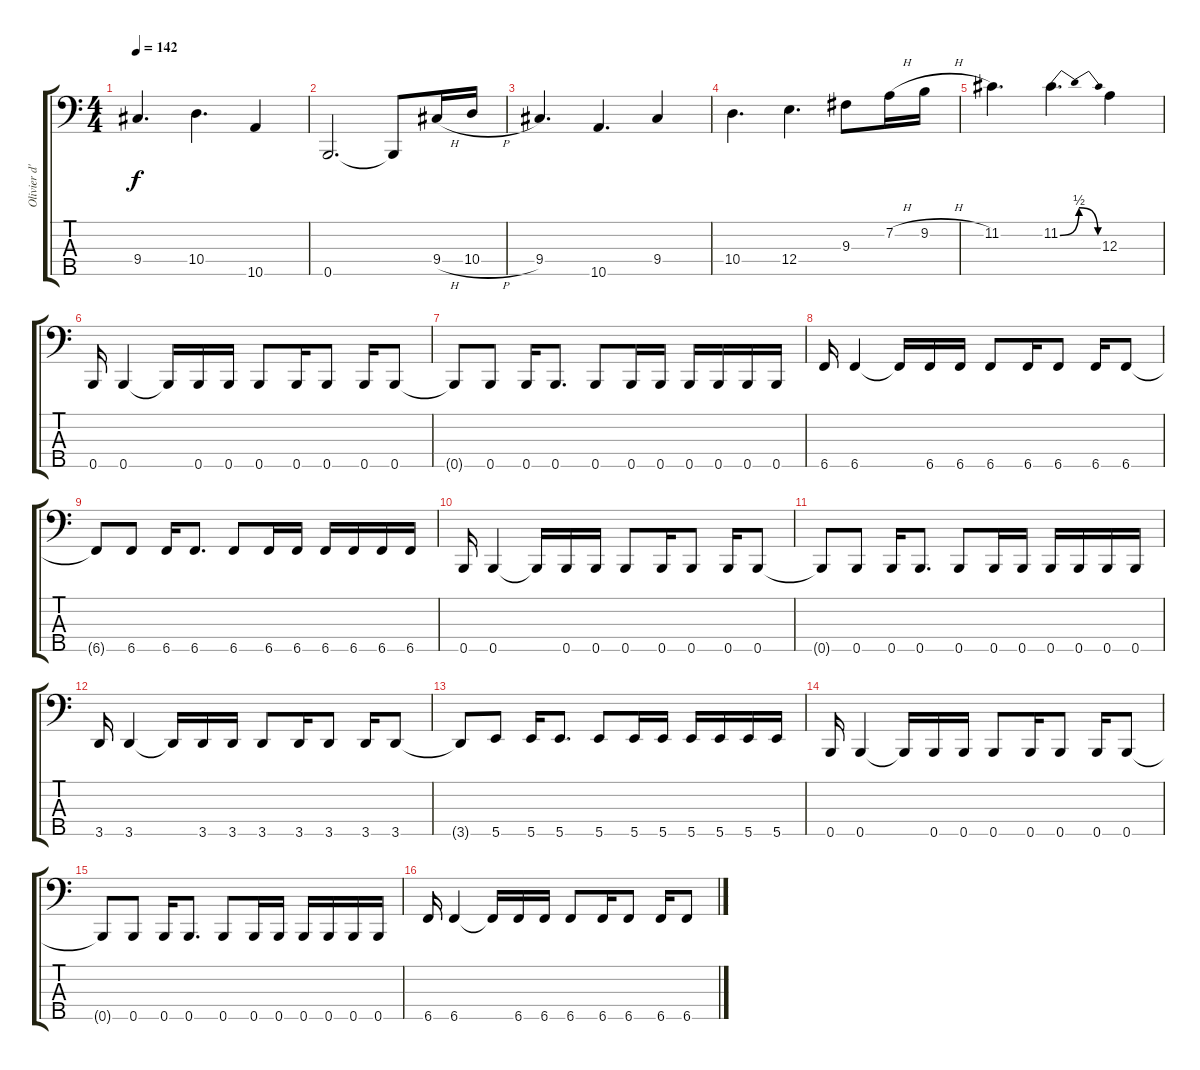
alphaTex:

\track ("Olivier d'Aries (Bass)" "Olivier d'") {instrument electricbassfinger}
\staff {score tabs}
\tuning (G2 D2 A1 E1 B0) {hide}
\ts (4 4)
\tempo 142
\clef f4
\ks c
9.4.4{d dy f} 10.4.4{d} 10.5.4 |
0.5.2{d} 0.5{t}.8 9.4{h}.16 10.4{h}.16 |
9.4.4{d} 10.5.4{d} 9.4.4 |
10.4.4{d} 12.4.4{d} 9.3.8 7.2{h}.16 9.2{h}.16 |
11.2.4{d} 11.2{be (bendrelease 0 0 15 2 30 2 60 0)}.4{d} 12.3.4 |
0.5.16 0.5.4 0.5{t}.16 0.5.16 0.5.16 0.5.8 0.5.16 0.5.8 0.5.16 0.5.8 |
0.5{t}.8 0.5.8 0.5.16 0.5.8{d} 0.5.8 0.5.16 0.5.16 0.5.16 0.5.16 0.5.16 0.5.16 |
6.5.16 6.5.4 6.5{t}.16 6.5.16 6.5.16 6.5.8 6.5.16 6.5.8 6.5.16 6.5.8 |
6.5{t}.8 6.5.8 6.5.16 6.5.8{d} 6.5.8 6.5.16 6.5.16 6.5.16 6.5.16 6.5.16 6.5.16 |
0.5.16 0.5.4 0.5{t}.16 0.5.16 0.5.16 0.5.8 0.5.16 0.5.8 0.5.16 0.5.8 |
0.5{t}.8 0.5.8 0.5.16 0.5.8{d} 0.5.8 0.5.16 0.5.16 0.5.16 0.5.16 0.5.16 0.5.16 |
3.5.16 3.5.4 3.5{t}.16 3.5.16 3.5.16 3.5.8 3.5.16 3.5.8 3.5.16 3.5.8 |
3.5{t}.8 5.5.8 5.5.16 5.5.8{d} 5.5.8 5.5.16 5.5.16 5.5.16 5.5.16 5.5.16 5.5.16 |
0.5.16 0.5.4 0.5{t}.16 0.5.16 0.5.16 0.5.8 0.5.16 0.5.8 0.5.16 0.5.8 |
0.5{t}.8 0.5.8 0.5.16 0.5.8{d} 0.5.8 0.5.16 0.5.16 0.5.16 0.5.16 0.5.16 0.5.16 |
6.5.16 6.5.4 6.5{t}.16 6.5.16 6.5.16 6.5.8 6.5.16 6.5.8 6.5.16 6.5.8
